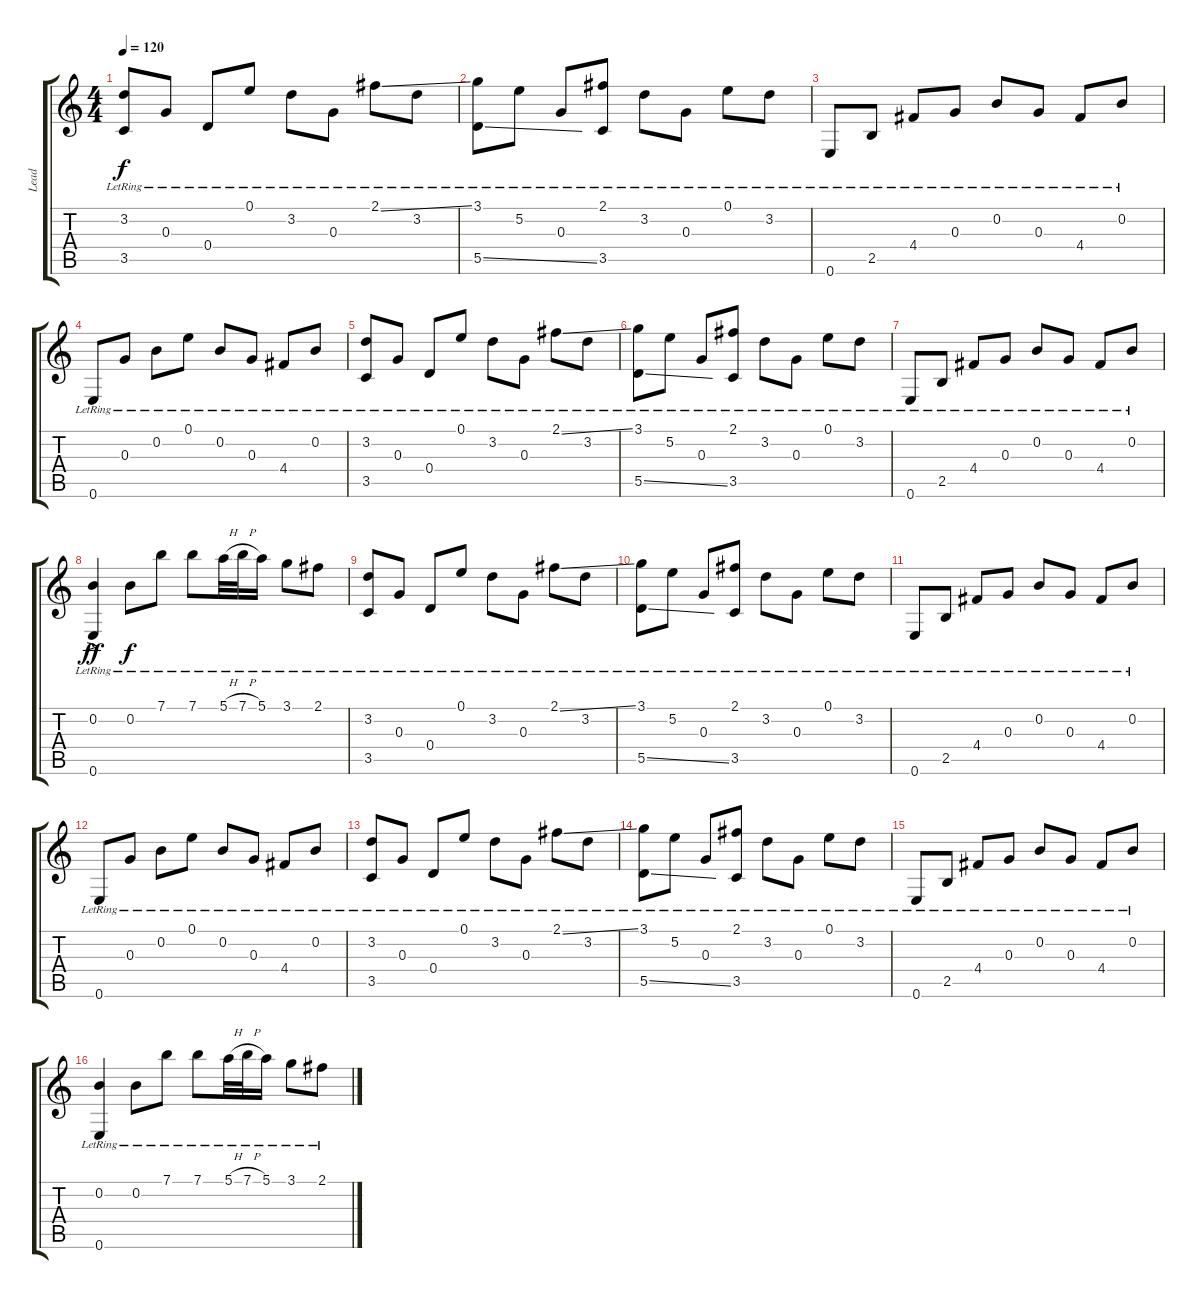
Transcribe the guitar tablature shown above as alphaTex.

\track ("Lead" "Lead") {instrument acousticguitarsteel}
\staff {score tabs}
\tuning (E4 B3 G3 D3 A2 E2) {hide}
\ts (4 4)
\tempo 120
\clef g2
\ks c
(3.2{lr} 3.5{lr}).8{dy f} 0.3{lr}.8 0.4{lr}.8 0.1{lr}.8 3.2{lr}.8 0.3{lr}.8 2.1{ss lr}.8 3.2{lr}.8 |
(3.1{lr} 5.5{ss lr}).8 5.2{lr}.8 0.3{lr}.8 (2.1{lr} 3.5{lr}).8 3.2{lr}.8 0.3{lr}.8 0.1{lr}.8 3.2{lr}.8 |
0.6{lr}.8 2.5{lr}.8 4.4{lr}.8 0.3{lr}.8 0.2{lr}.8 0.3{lr}.8 4.4{lr}.8 0.2{lr}.8 |
0.6{lr}.8 0.3{lr}.8 0.2{lr}.8 0.1{lr}.8 0.2{lr}.8 0.3{lr}.8 4.4{lr}.8 0.2{lr}.8 |
(3.2{lr} 3.5{lr}).8 0.3{lr}.8 0.4{lr}.8 0.1{lr}.8 3.2{lr}.8 0.3{lr}.8 2.1{ss lr}.8 3.2{lr}.8 |
(3.1{lr} 5.5{ss lr}).8 5.2{lr}.8 0.3{lr}.8 (2.1{lr} 3.5{lr}).8 3.2{lr}.8 0.3{lr}.8 0.1{lr}.8 3.2{lr}.8 |
0.6{lr}.8 2.5{lr}.8 4.4{lr}.8 0.3{lr}.8 0.2{lr}.8 0.3{lr}.8 4.4{lr}.8 0.2{lr}.8 |
(0.2{ac lr} 0.6{lr}).4{dy ff} 0.2{lr}.8{dy f} 7.1{lr}.8 7.1{lr}.8 5.1{h lr}.32 7.1{h lr}.32 5.1{lr}.16 3.1{lr}.8 2.1{lr}.8 |
(3.2{lr} 3.5{lr}).8 0.3{lr}.8 0.4{lr}.8 0.1{lr}.8 3.2{lr}.8 0.3{lr}.8 2.1{ss lr}.8 3.2{lr}.8 |
(3.1{lr} 5.5{ss lr}).8 5.2{lr}.8 0.3{lr}.8 (2.1{lr} 3.5{lr}).8 3.2{lr}.8 0.3{lr}.8 0.1{lr}.8 3.2{lr}.8 |
0.6{lr}.8 2.5{lr}.8 4.4{lr}.8 0.3{lr}.8 0.2{lr}.8 0.3{lr}.8 4.4{lr}.8 0.2{lr}.8 |
0.6{lr}.8 0.3{lr}.8 0.2{lr}.8 0.1{lr}.8 0.2{lr}.8 0.3{lr}.8 4.4{lr}.8 0.2{lr}.8 |
(3.2{lr} 3.5{lr}).8 0.3{lr}.8 0.4{lr}.8 0.1{lr}.8 3.2{lr}.8 0.3{lr}.8 2.1{ss lr}.8 3.2{lr}.8 |
(3.1{lr} 5.5{ss lr}).8 5.2{lr}.8 0.3{lr}.8 (2.1{lr} 3.5{lr}).8 3.2{lr}.8 0.3{lr}.8 0.1{lr}.8 3.2{lr}.8 |
0.6{lr}.8 2.5{lr}.8 4.4{lr}.8 0.3{lr}.8 0.2{lr}.8 0.3{lr}.8 4.4{lr}.8 0.2{lr}.8 |
(0.2{lr} 0.6{lr}).4 0.2{lr}.8 7.1{lr}.8 7.1{lr}.8 5.1{h lr}.32 7.1{h lr}.32 5.1{lr}.16 3.1{lr}.8 2.1{lr}.8
